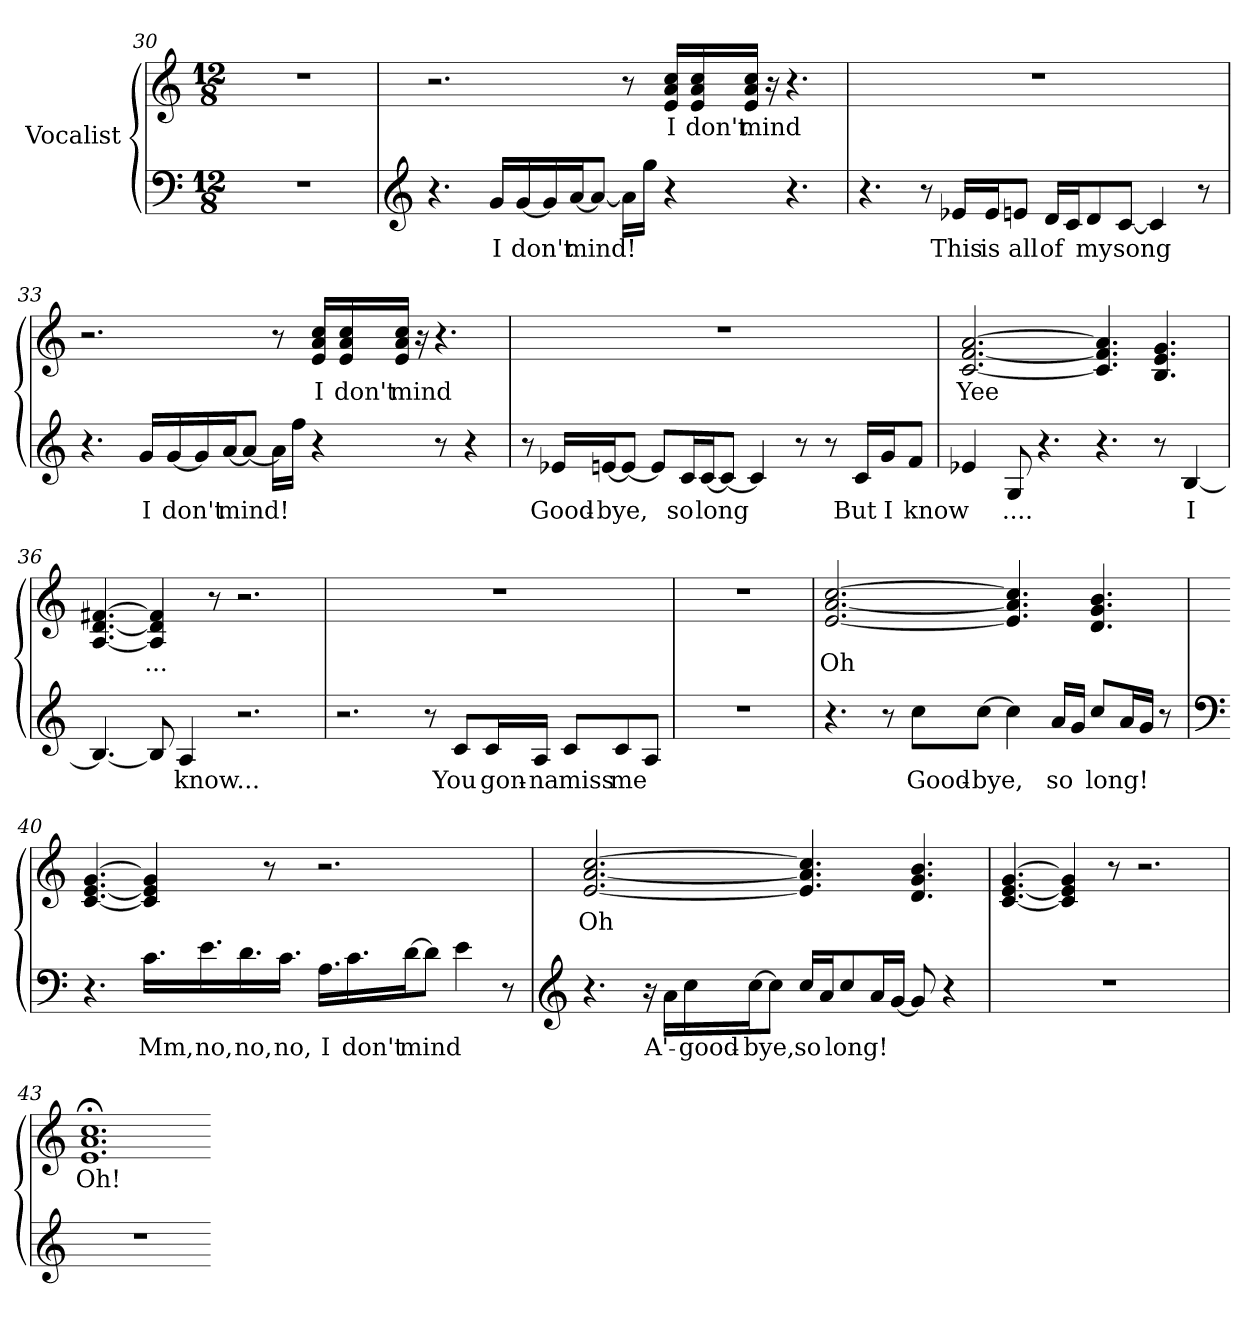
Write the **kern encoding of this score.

**kern	**text	**kern	**text
*part1	*part1	*part1	*part1
*staff2	*staff2	*staff1	*staff1
*I"Vocalist	*	*	*
*clefF4	*	*clefG2	*
*M12/8	*	*M12/8	*
=30	=30	=30	=30
1.r	.	1.r	.
=31	=31	=31	=31
*clefG2	*	*	*
4.r	.	2.r	.
16g/LL	I	.	.
[16g/	don't	.	.
16g/]	_	.	.
[16a/J	mind!	.	.
8a/J_	_	.	.
16a\LL]	_	8r	.
16gg\JJ	_	.	.
4r	.	16e/ 16a/ 16cc/LL	I
.	.	16e/ 16a/ 16cc/	don't
.	.	16e/ 16a/ 16cc/JJ	mind
.	.	16r	.
4.r	.	4.r	.
=32	=32	=32	=32
4.r	.	1.r	.
8r	.	.	.
16e-X/LL	This	.	.
16e-/J	is	.	.
8en/J	all	.	.
16d/LL	of	.	.
16c/J	_	.	.
8d/	my	.	.
[8c/J	song	.	.
4c]	_	.	.
8r	.	.	.
=33	=33	=33	=33
4.r	.	2.r	.
16g/LL	I	.	.
[16g/	don't	.	.
16g/]	_	.	.
[16a/J	mind!	.	.
8a/J_	_	.	.
16a\LL]	_	8r	.
16ff\JJ	_	.	.
4r	.	16e/ 16a/ 16cc/LL	I
.	.	16e/ 16a/ 16cc/	don't
.	.	16e/ 16a/ 16cc/JJ	mind
.	.	16r	.
8r	.	4.r	.
4r	.	.	.
=34	=34	=34	=34
8r	.	1.r	.
16e-X/LL	Good-	.	.
[16en/J	-bye,	.	.
8e/J_	_	.	.
8e/L]	_	.	.
16c/L	so	.	.
[16c/J	long	.	.
8c/J_	_	.	.
4c]	_	.	.
8r	.	.	.
8r	.	.	.
16c/LL	But	.	.
16g/J	I	.	.
8f/J	know	.	.
=35	=35	=35	=35
4e-X	_	[2.c [2.f [2.a	Yee
8G	....	.	.
4.r	.	.	.
4.r	.	4.c] 4.f] 4.a]	_
8r	.	4.B 4.e 4.g	_
[4B	I	.	.
=36	=36	=36	=36
4.B_	_	[4.A [4.d [4.f#X	_
8B]	_	4A] 4d] 4f#]	...
4A	know...	.	.
.	.	8r	.
2.r	.	2.r	.
=37	=37	=37	=37
2.r	.	1.r	.
8r	.	.	.
8c/L	You	.	.
16c/L	gon-	.	.
16A/JJ	-na	.	.
8c/L	miss	.	.
8c/	me	.	.
8A/J	_	.	.
=38	=38	=38	=38
1.r	.	1.r	.
=39	=39	=39	=39
4.r	.	[2.e [2.a [2.cc	Oh
8r	.	.	.
8cc\L	Good-	.	.
[8cc\J	-bye,	.	.
4cc]	_	4.e] 4.a] 4.cc]	_
16a/LL	so	.	.
16g/JJ	_	.	.
8cc/L	long!	4.d 4.g 4.b	_
16a/L	_	.	.
16g/JJ	_	.	.
8r	.	.	.
=40	=40	=40	=40
*clefF4	*	*	*
4.r	.	[4.c [4.e [4.g	_
16.c\LL	Mm,	4c] 4e] 4g]	_
16.e\	no,	.	.
16.d\	no,	.	.
.	.	8r	.
16.c\JJ	no,	.	.
16.A\LL	I	2.r	.
16.c\	don't	.	.
[16d\J	mind	.	.
8d\J]	_	.	.
4e	_	.	.
8r	.	.	.
=41	=41	=41	=41
*clefG2	*	*	*
4.r	.	[2.e [2.a [2.cc	Oh
16r	.	.	.
16a\LL	A'-	.	.
16cc\	-good-	.	.
[16cc\J	-bye,	.	.
8cc\J]	_	.	.
16cc/LL	so	4.e] 4.a] 4.cc]	_
16a/J	_	.	.
8cc/	long!	.	.
16a/L	_	.	.
[16g/JJ	_	.	.
8g]	_	4.d 4.g 4.b	_
4r	.	.	.
=42	=42	=42	=42
1.r	.	[4.c [4.e [4.g	_
.	.	4c] 4e] 4g]	_
.	.	8r	.
.	.	2.r	.
=43	=43	=43	=43
1.r	.	1.e;< 1.a;< 1.cc;<	Oh!
=-	=-	=-	=-
*-	*-	*-	*-
